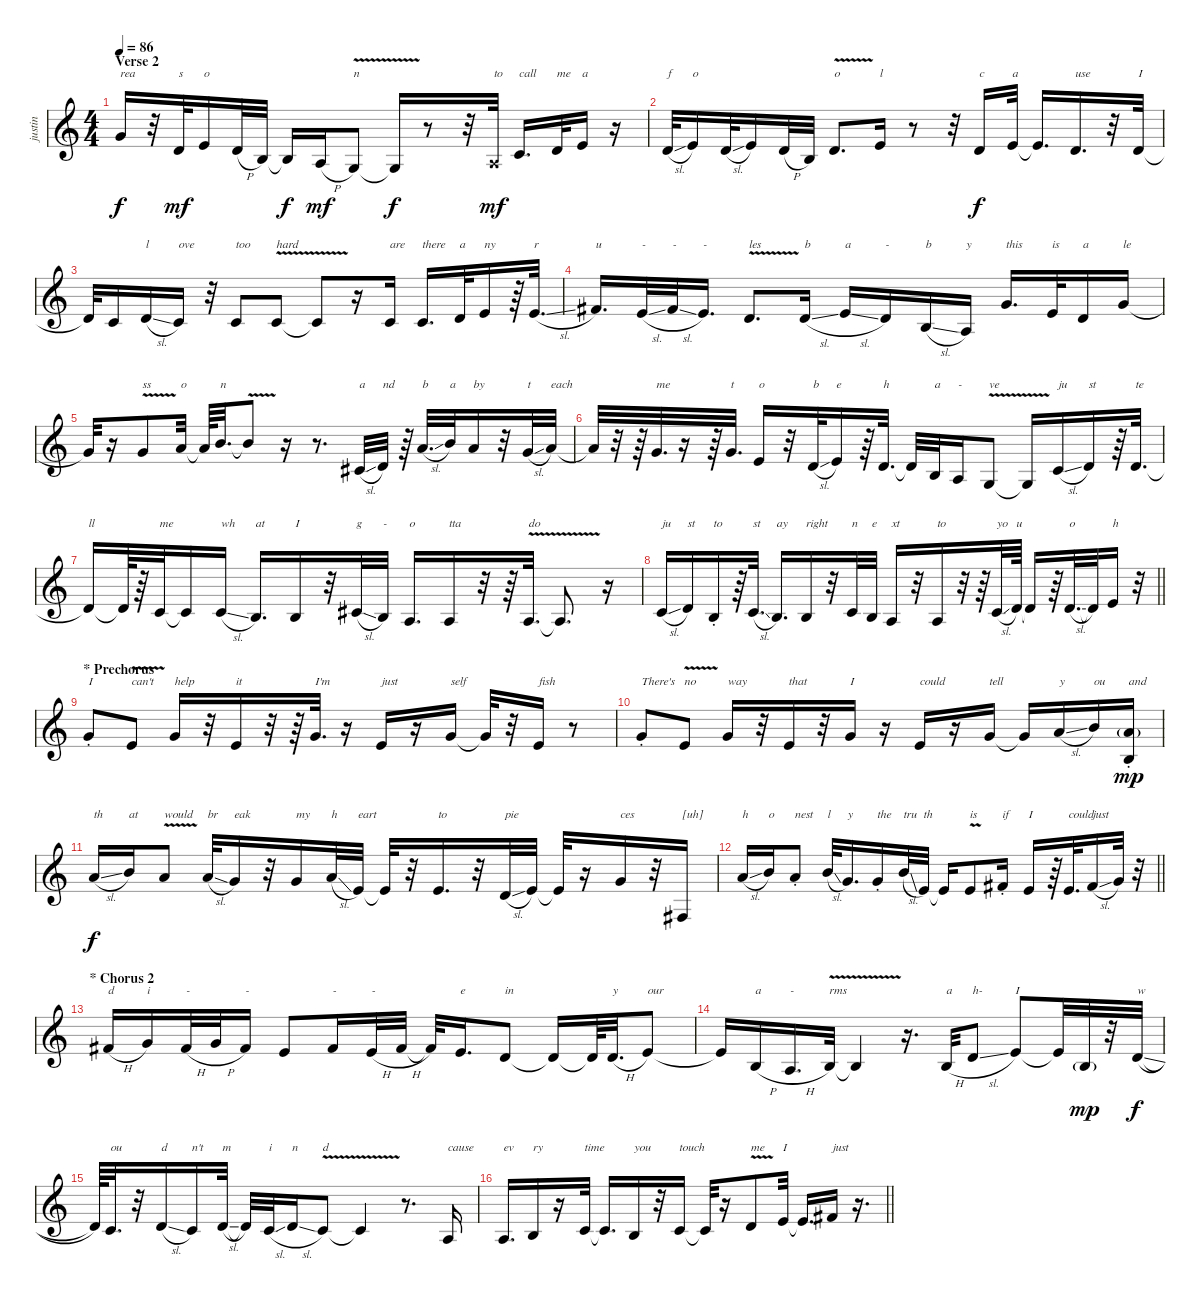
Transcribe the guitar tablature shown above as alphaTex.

\track ("justin" "justin") {instrument lead2sawtooth}
\staff {score}
\tuning (E4 B3 G3 D3 A2 E2) {hide}
\ts (4 4)
\section ("" "Verse 2")
\tempo 86
\clef g2
\ks c
3.1{t}.16{txt "rea" dy f} r.32 3.2.32{txt "s" dy mf} 5.2.16{txt "o"} 3.2{h}.32 0.2.32 0.2{t}.16{dy f} 2.3{h}.16{dy mf} 0.3{v}.8{txt "n"} 0.3{t}.16{dy f} r.8 r.32 2.3{x}.32{txt "to" dy mf} 5.3.16{d txt "call"} 3.2.32{txt "me"} 5.2.16{txt "a"} r.16 |
3.2{sl}.32{txt "f"} 5.2.16{txt "o"} 3.2{sl}.32 5.2.16 3.2{h}.32 0.2.32 3.2{v}.8{d txt "o"} 5.2.16{txt "l"} r.8 r.32 3.2.16{txt "c" dy f} 5.2.32{txt "a"} 5.2{t}.16{d} 3.2.16{d txt "use"} r.32 3.2.32{txt "I"} |
3.2{t}.32 1.2.16 3.2{sl}.16{txt "l"} 1.2.16{txt "ove"} r.32 1.2.8{txt "too"} 1.2{v}.8{txt "hard"} 1.2{t}.8 r.16 1.2.16{txt "are"} 1.2.16{d txt "there"} 3.2.32{txt "a"} 5.2.16{txt "ny"} r.64 5.2{sl}.32{d txt "r"} |
7.2.16{d txt "u"} 5.2{sl}.32{txt "-"} 7.2{sl}.32{txt "-"} 5.2.16{d txt "-"} 3.2{v}.8{d txt "les"} 3.2{sl}.16{txt "b"} 5.2{sl}.16{txt "a"} 3.2.16{txt "-"} 4.3{sl}.16{txt "b"} 2.3.16{txt "y"} 3.1.16{d txt "this"} 5.2.32{txt "is"} 3.2.16{txt "a"} 3.1.16{txt "le"} |
3.1{t}.32 r.16 3.1{v}.8{txt "ss"} 5.1.32{txt "o"} 5.1{t}.64 7.1.32{d txt "n"} 7.1{v t}.8 r.16 r.8{d} 2.2{sl}.32{txt "a"} 3.2.32{txt "nd"} r.64 5.1{sl}.32{d txt "b"} 7.1.32{txt "a"} 5.1.16{txt "by"} r.32 3.1{sl}.32{txt "t"} 5.1.32{txt "each"} |
5.1{t}.32 r.32 r.64 8.2.32{d txt "me"} r.16 r.64 8.2.32{d txt "t"} 5.2.16{txt "o"} r.32 3.2{sl}.32{txt "b"} 5.2.16{txt "e"} r.64 3.2.32{d txt "h"} 3.2{t}.32 4.3.32{txt "a"} 2.3.16{txt "-"} 5.4{v}.8{txt "ve"} 5.4{t}.16 5.3{sl}.16{txt "ju"} 7.3.16{txt "st"} r.64 7.3.32{d txt "te"} |
7.3{t}.16{txt "ll"} 7.3{t}.64 r.64 5.3.32{txt "me"} 5.3{t}.16 5.3{sl}.16{txt "wh"} 4.3.16{d txt "at"} 4.3.16{txt "I"} r.32 6.3{sl}.32{txt "g"} 4.3.32{txt "-"} 2.3.16{d txt "o"} 2.3.16{txt "tta"} r.32 r.64 2.3{v}.32{d txt "do"} 2.3{t}.8{d} r.16 |
\barLineRight lightlight
5.3{sl}.16{txt "ju"} 7.3.16{txt "st"} 4.3{st}.16{txt "to"} r.64 5.3{sl}.32{d txt "st"} 4.3.16{d txt "ay"} 4.3.16{txt "right"} r.32 5.3.32{txt "n"} 4.3.32{txt "e"} 2.3.16{txt "xt"} r.32 2.3.16{txt "to"} r.32 r.64 5.3{sl}.32{txt "yo"} 7.3.64{txt "u"} 7.3{t}.16 r.64 7.3{sl}.32{d txt "o"} 7.3{t}.32 9.3.16{txt "h"} r.32 |
\section ("" "* Prechorus")
3.1{st}.8{txt "I"} 5.2{v}.8{txt "can't"} 3.1.16{txt "help"} r.32 5.2.16{txt "it"} r.32 r.64 3.1.32{d txt "I'm"} r.16 5.2.16{txt "just"} r.16 3.1.16{txt "self"} 3.1{t}.32 r.32 5.2.16{txt "fish"} r.8 |
3.1{st}.8{txt "There's"} 5.2{v}.8{txt "no"} 3.1.16{txt "way"} r.32 5.2.16{txt "that"} r.32 3.1.16{txt "I"} r.16 5.2.16{txt "could"} r.16 3.1.16{txt "tell"} 3.1{t}.16 5.1{sl}.16{txt "y"} 7.1.16{txt "ou"} (5.1{g} 4.3{st}).16{txt "and" dy mp} |
5.1{sl}.16{txt "th" dy f} 7.1.16{txt "at"} 5.1{v}.8{txt "would"} 5.1{sl}.32{txt "br"} 3.1.16{txt "eak"} r.32 3.1.16{txt "my"} 5.1{sl}.32{txt "h"} 0.1.32{txt "eart"} 0.1{t}.32 r.32 5.2.16{d txt "to"} r.32 3.2{sl}.32{txt "pie"} 5.2.32 5.2{t}.32 r.16 3.1.16{txt "ces"} r.32 4.4.16{txt "[uh]"} |
\barLineRight lightlight
5.1{sl}.16{txt "h"} 7.1.16{txt "o"} 5.1{st}.8{txt "nest"} 7.1{sl}.32{txt "l"} 3.1.16{d txt "y"} 3.1{st}.16{txt "the"} 7.1{sl}.32{txt "tru"} 0.1.32{txt "th"} 0.1{t}.16 5.2{v}.8{txt "is"} 7.2{st}.16{txt "if"} 5.2.16{txt "I"} r.64 5.2.32{d txt "could"} 7.2{sl}.16{txt "just"} 8.2.32 r.32 |
\section ("" "* Chorus 2")
7.2{h}.16{txt "d"} 8.2.16{txt "i"} 7.2{h}.32{txt "-"} 8.2{h}.32 7.2.16{txt "-"} 5.2.8 7.2.16{txt "-"} 5.2{h}.32{txt "-"} 7.2{h}.32 7.2{t}.32 5.2.16{d txt "e"} 3.2.8{txt "in"} 3.2{t}.16 3.2{t}.64 3.2{h}.32{d txt "y"} 5.2.8{txt "our"} |
5.2{t}.16 4.3{h}.16{txt "a"} 2.3{h}.16{d txt "-"} 4.3{v}.32{txt "rms"} 4.3{t}.4 r.16{d} 0.2{h}.32{txt "a"} 3.2{sl}.8{txt "h-"} 5.2.8{txt "I"} 5.2{t}.32 4.3{g}.32{dy mp} r.32 3.2{sl}.32{txt "w" dy f} |
3.2{t}.64 1.2.32{d txt "ou"} r.32 3.2{sl}.16{txt "d"} 1.2.16{txt "n't"} 3.2{sl}.32{txt "m"} 3.2{t}.32 1.2{sl}.32{txt "i"} 3.2{sl}.16{txt "n"} 1.2{v}.8{txt "d"} 1.2{t}.4 r.8{d} 2.3.16{txt "cause"} |
\barLineRight lightlight
2.3.16{d txt "ev"} 4.3.16{txt "ry"} r.16 5.3.32{txt "time"} 5.3{t}.16{d} 4.3.16{txt "you"} r.32 5.3.16{txt "touch"} 5.3{t}.32 r.16 3.2{v}.8{txt "me"} 5.2.32{txt "I"} 5.2{t}.16{d} 7.2.16{txt "just"} r.16{d}
